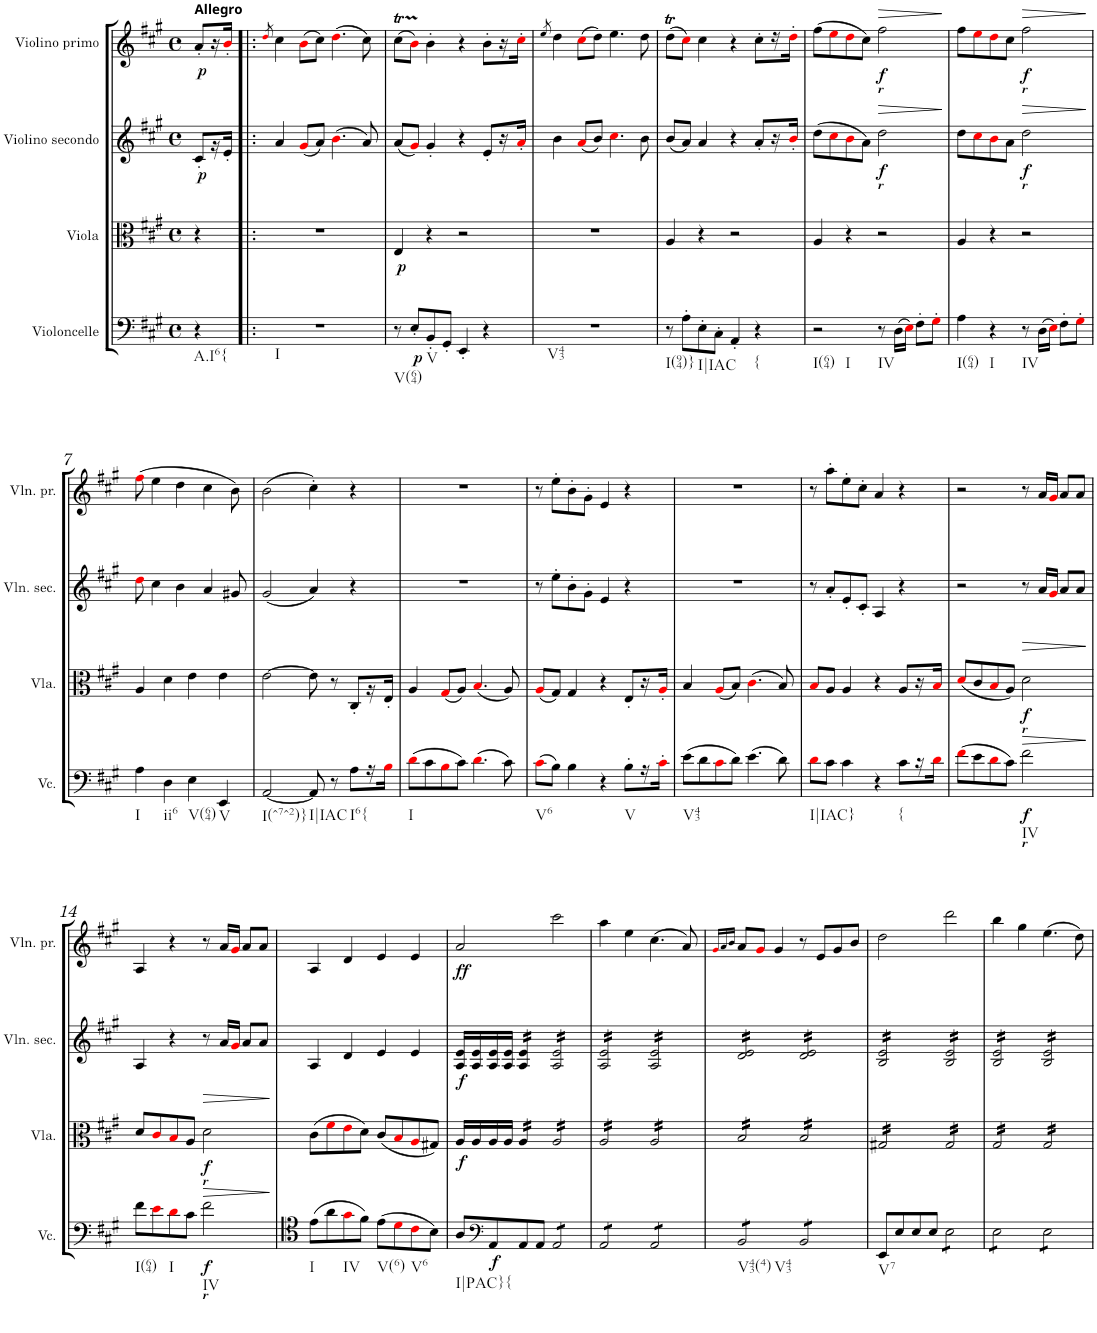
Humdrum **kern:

**kern	**dynam	**kern	**dynam	**kern	**dynam	**kern	**dynam
*part4	*part4	*part3	*part3	*part2	*part2	*part1	*part1
*staff4	*staff4	*staff3	*staff3	*staff2	*staff2	*staff1	*staff1
*I"Violoncelle	*	*I"Viola	*	*I"Violino secondo	*	*I"Violino primo	*
*I'Vc.	*	*I'Vla.	*	*I'Vln. sec.	*	*I'Vln. pr.	*
*clefF4	*	*clefC3	*	*clefG2	*	*clefG2	*
*k[f#c#g#]	*	*k[f#c#g#]	*	*k[f#c#g#]	*	*k[f#c#g#]	*
*A:	*	*A:	*	*A:	*	*A:	*
*M4/4	*	*M4/4	*	*M4/4	*	*M4/4	*
*met(c)	*	*met(c)	*	*met(c)	*	*met(c)	*
=	=	=	=	=	=	=	=
!	!	!	!	!	!	!LO:TX:a:B:t=Allegro	!
!LO:TX:b:t=A.I6{	!	!	!	!	!	!	!
!	!	!	!	!	!LO:DY:b	!	!LO:DY:b
4r	.	4r	.	8c#'/L	p	8a'/L	p
.	.	.	.	16r	.	16r	.
.	.	.	.	16e'/JJ	.	16b'i/JJ	.
=1!|:	=1!|:	=1!|:	=1!|:	=1!|:	=1!|:	=1!|:	=1!|:
.	.	.	.	.	.	8qddi/	.
!LO:TX:b:t=I	!	!	!	!	!	!	!
1r	.	1r	.	4a/	.	4cc#\	.
.	.	.	.	(<8g#i/L	.	(>8bi\L	.
.	.	.	.	8a/J)	.	8cc#\J)	.
.	.	.	.	(>4.bi\	.	(>4.ddi\	.
.	.	.	.	8a/)	.	8cc#\)	.
=2	=2	=2	=2	=2	=2	=2	=2
!LO:TX:b:t=V(64)	!	!	!	!	!	!	!
!	!	!	!LO:DY:b	!	!	!	!
8r	.	4E/	p	(<8a/L	.	(>8cc#t\L	.
!	!LO:DY:b	!	!	!	!	!	!
8E'/L	p	.	.	8g#i/J)	.	8bTTTi\J)	.
!LO:TX:b:t=V	!	!	!	!	!	!	!
8BB'/	.	4r	.	4g#'/	.	4b'\	.
8GG#'/J	.	.	.	.	.	.	.
4EE'/	.	2r	.	4r	.	4r	.
4r	.	.	.	8e'/L	.	8b'\L	.
.	.	.	.	16r	.	16r	.
.	.	.	.	16a'i/JJ	.	16cc#'i\JJ	.
=3	=3	=3	=3	=3	=3	=3	=3
.	.	.	.	.	.	8qee/	.
!LO:TX:b:t=V43	!	!	!	!	!	!	!
1r	.	1r	.	4b\	.	4dd\	.
.	.	.	.	(<8ai/L	.	(>8cc#i\L	.
.	.	.	.	8b/J)	.	8dd\J)	.
.	.	.	.	4.cc#i\	.	4.ee\	.
.	.	.	.	8b\	.	8dd\	.
=4	=4	=4	=4	=4	=4	=4	=4
!LO:TX:b:t=I(94)}	!	!	!	!	!	!	!
8r	.	4A/	.	(<8b/L	.	(>8ddT\L	.
8A'\L	.	.	.	8a/J)	.	8cc#i\J)	.
!LO:TX:b:t=I|IAC	!	!	!	!	!	!	!
8E'\	.	4r	.	4a/	.	4cc#\	.
8C#'\J	.	.	.	.	.	.	.
4AA'/	.	2r	.	4r	.	4r	.
!LO:TX:b:t={	!	!	!	!	!	!	!
4r	.	.	.	8a'/L	.	8cc#'\L	.
.	.	.	.	16r	.	16r	.
.	.	.	.	16b'i/JJ	.	16dd'i\JJ	.
=5	=5	=5	=5	=5	=5	=5	=5
!LO:TX:b:t=I(64)	!	!	!	!	!	!	!
!LO:TX:b:t=I	!	!	!	!	!	!	!
2r	.	4A/	.	(>8dd\L	.	(>8ff#\L	.
.	.	.	.	8cc#i\	.	8eei\	.
.	.	4r	.	8bi\	.	8ddi\	.
.	.	.	.	8a\J)	.	8cc#\J)	.
!	!	!	!	!	!	!LO:TX:b:Bi:t=r	!
!	!	!	!	!LO:TX:b:Bi:t=r	!	!	!
!LO:TX:b:t=IV	!	!	!	!	!	!	!
!	!	!	!	!	!LO:HP:b	!	!LO:HP:b
!	!	!	!	!	!LO:DY:n=1:b	!	!LO:DY:n=1:b
8r	.	2r	.	2dd\	> f	2ff#\	> f
(>16D\LL	.	.	.	.	.	.	.
16Ei\JJ)	.	.	.	.	.	.	.
8F#'\L	.	.	.	.	.	.	.
8G#'i\J	.	.	.	.	.	.	.
.	.	.	.	.	]	.	]
=6	=6	=6	=6	=6	=6	=6	=6
!LO:TX:b:t=I(64)	!	!	!	!	!	!	!
4A\	.	4A/	.	8dd\L	.	8ff#\L	.
.	.	.	.	8cc#i\	.	8eei\	.
!LO:TX:b:t=I	!	!	!	!	!	!	!
4r	.	4r	.	8bi\	.	8ddi\	.
.	.	.	.	8a\J	.	8cc#\J	.
!	!	!	!	!	!	!LO:TX:b:Bi:t=r	!
!	!	!	!	!LO:TX:b:Bi:t=r	!	!	!
!LO:TX:b:t=IV	!	!	!	!	!	!	!
!	!	!	!	!	!LO:HP:b	!	!LO:HP:b
!	!	!	!	!	!LO:DY:n=1:b	!	!LO:DY:n=1:b
8r	.	2r	.	2dd\	> f	2ff#\	> f
(>16D\LL	.	.	.	.	.	.	.
16Ei\JJ)	.	.	.	.	.	.	.
8F#'\L	.	.	.	.	.	.	.
8G#'i\J	.	.	.	.	.	.	.
.	.	.	.	.	]	.	]
!!LO:LB:g=z
=7	=7	=7	=7	=7	=7	=7	=7
!LO:TX:b:t=I	!	!	!	!	!	!	!
4A\	.	4A/	.	8ddi\	.	(>8ff#i\	.
.	.	.	.	4cc#\	.	4ee\	.
!LO:TX:b:t=ii6	!	!	!	!	!	!	!
4D\	.	4d\	.	.	.	.	.
.	.	.	.	4b\	.	4dd\	.
!LO:TX:b:t=V(64)	!	!	!	!	!	!	!
4E\	.	4e\	.	.	.	.	.
.	.	.	.	4a/	.	4cc#\	.
!LO:TX:b:t=V	!	!	!	!	!	!	!
4EE/	.	4e\	.	.	.	.	.
.	.	.	.	8g#X/	.	8b\)	.
=8	=8	=8	=8	=8	=8	=8	=8
!LO:TX:b:t=I(^7^2)}	!	!	!	!	!	!	!
[2AA/	.	[2e\	.	(<2g#/	.	(>2b\	.
!LO:TX:b:t=I|IAC	!	!	!	!	!	!	!
8AA/]	.	8e\]	.	4a/)	.	4cc#'\)	.
8r	.	8r	.	.	.	.	.
!LO:TX:b:t=I6{	!	!	!	!	!	!	!
8A\L	.	8C#'/L	.	4r	.	4r	.
16r	.	16r	.	.	.	.	.
16Bi\JJ	.	16E'/JJ	.	.	.	.	.
=9	=9	=9	=9	=9	=9	=9	=9
!LO:TX:b:t=I	!	!	!	!	!	!	!
(>8di\L	.	4A/	.	1r	.	1r	.
8c#\	.	.	.	.	.	.	.
8Bi\	.	(<8G#i/L	.	.	.	.	.
8c#\J)	.	8A/J)	.	.	.	.	.
(>4.di\	.	(<4.Bi/	.	.	.	.	.
8c#\)	.	8A/)	.	.	.	.	.
=10	=10	=10	=10	=10	=10	=10	=10
!LO:TX:b:t=V6	!	!	!	!	!	!	!
(>8c#i\L	.	(<8Ai/L	.	8r	.	8r	.
8B\J)	.	8G#/J)	.	8ee'\L	.	8ee'\L	.
4B\	.	4G#/	.	8b'\	.	8b'\	.
.	.	.	.	8g#'\J	.	8g#'\J	.
4r	.	4r	.	4e/	.	4e/	.
!LO:TX:b:t=V	!	!	!	!	!	!	!
8B'\L	.	8E'/L	.	4r	.	4r	.
16r	.	16r	.	.	.	.	.
16c#'i\JJ	.	16A'i/JJ	.	.	.	.	.
=11	=11	=11	=11	=11	=11	=11	=11
!LO:TX:b:t=V43	!	!	!	!	!	!	!
(>8e\L	.	4B/	.	1r	.	1r	.
8d\	.	.	.	.	.	.	.
8c#i\	.	(<8Ai/L	.	.	.	.	.
8d\J)	.	8B/J)	.	.	.	.	.
(>4.e\	.	(>4.c#i\	.	.	.	.	.
8d\)	.	8B/)	.	.	.	.	.
=12	=12	=12	=12	=12	=12	=12	=12
!LO:TX:b:t=I|IAC}	!	!	!	!	!	!	!
8di\L	.	8Bi/L	.	8r	.	8r	.
8c#\J	.	8A/J	.	8a'/L	.	8aa'\L	.
4c#\	.	4A/	.	8e'/	.	8ee'\	.
.	.	.	.	8c#'/J	.	8cc#'\J	.
4r	.	4r	.	4A/	.	4a/	.
!LO:TX:b:t={	!	!	!	!	!	!	!
8c#\L	.	8A/L	.	4r	.	4r	.
16r	.	16r	.	.	.	.	.
16di\JJ	.	16Bi/JJ	.	.	.	.	.
=13	=13	=13	=13	=13	=13	=13	=13
(>8f#i\L	.	(<8di/L	.	2r	.	2r	.
8e\	.	8c#/	.	.	.	.	.
8di\	.	8Bi/	.	.	.	.	.
8c#\J)	.	8A/J)	.	.	.	.	.
!	!	!LO:TX:b:Bi:t=r	!	!	!	!	!
!LO:TX:b:Bi:t=r	!	!	!	!	!	!	!
!LO:TX:b:t=IV	!	!	!	!	!	!	!
!	!LO:HP:b	!	!LO:HP:b	!	!	!	!
!	!LO:DY:n=1:b	!	!LO:DY:n=1:b	!	!	!	!
2f#\	> f	2d\	> f	8r	.	8r	.
.	.	.	.	16a/LL	.	16a/LL	.
.	.	.	.	16g#i/JJ	.	16g#i/JJ	.
.	.	.	.	8a/L	.	8a/L	.
.	.	.	.	8a/J	.	8a/J	.
.	]	.	]	.	.	.	.
!!LO:LB:g=z
=14	=14	=14	=14	=14	=14	=14	=14
!LO:TX:b:t=I(64)	!	!	!	!	!	!	!
8f#\L	.	8d/L	.	4A/	.	4A/	.
8ei\	.	8c#i/	.	.	.	.	.
!LO:TX:b:t=I	!	!	!	!	!	!	!
8di\	.	8Bi/	.	4r	.	4r	.
8c#\J	.	8A/J	.	.	.	.	.
!	!	!LO:TX:b:Bi:t=r	!	!	!	!	!
!LO:TX:b:Bi:t=r	!	!	!	!	!	!	!
!LO:TX:b:t=IV	!	!	!	!	!	!	!
!	!LO:HP:b	!	!LO:HP:b	!	!	!	!
!	!LO:DY:n=1:b	!	!LO:DY:n=1:b	!	!	!	!
2f#\	> f	2d\	> f	8r	.	8r	.
.	.	.	.	16a/LL	.	16a/LL	.
.	.	.	.	16g#i/JJ	.	16g#i/JJ	.
.	.	.	.	8a/L	.	8a/L	.
.	.	.	.	8a/J	.	8a/J	.
.	]	.	]	.	.	.	.
=15	=15	=15	=15	=15	=15	=15	=15
!LO:TX:b:t=I	!	!	!	!	!	!	!
(>8e\L	.	(>8c#\L	.	4A/	.	4A/	.
8a\	.	8f#i\	.	.	.	.	.
!LO:TX:b:t=IV	!	!	!	!	!	!	!
8g#i\	.	8ei\	.	4d/	.	4d/	.
8f#\J)	.	8d\J)	.	.	.	.	.
!LO:TX:b:t=V(6)	!	!	!	!	!	!	!
(>8e\L	.	(<8c#/L	.	4e/	.	4e/	.
8di\	.	8Bi/	.	.	.	.	.
!LO:TX:b:t=V6	!	!	!	!	!	!	!
8c#i\	.	8Ai/	.	4e/	.	4e/	.
8B\J)	.	8G#X/J)	.	.	.	.	.
=16	=16	=16	=16	=16	=16	=16	=16
!LO:TX:b:t=I|PAC}{	!	!	!	!	!	!	!
!	!	!	!LO:DY:b	!	!LO:DY:b	!	!LO:DY:b
8A/L	.	16A/LL	f	16A/ 16e/LL	f	2a/	ff
.	.	16A/	.	16A/ 16e/	.	.	.
*clefF4	*	*	*	*	*	*	*
!	!LO:DY:b	!	!	!	!	!	!
8AA/	f	16A/	.	16A/ 16e/	.	.	.
.	.	16A/JJ	.	16A/ 16e/JJ	.	.	.
*	*	*tremolo	*	*	*	*	*
*	*	*	*	*tremolo	*	*	*
8AA/	.	16A/LL	.	16A/ 16e/LL	.	.	.
.	.	16A/	.	16A/ 16e/	.	.	.
8AA/J	.	16A/	.	16A/ 16e/	.	.	.
.	.	16A/JJ	.	16A/ 16e/JJ	.	.	.
*tremolo	*	*	*	*	*	*	*
8AA/L	.	16A/LL	.	16A/ 16e/LL	.	2ccc#\	.
.	.	16A/	.	16A/ 16e/	.	.	.
8AA/	.	16A/	.	16A/ 16e/	.	.	.
.	.	16A/	.	16A/ 16e/	.	.	.
8AA/	.	16A/	.	16A/ 16e/	.	.	.
.	.	16A/	.	16A/ 16e/	.	.	.
8AA/J	.	16A/	.	16A/ 16e/	.	.	.
.	.	16A/JJ	.	16A/ 16e/JJ	.	.	.
=17	=17	=17	=17	=17	=17	=17	=17
8AA/L	.	16A/LL	.	16A/ 16e/LL	.	4aa\	.
.	.	16A/	.	16A/ 16e/	.	.	.
8AA/	.	16A/	.	16A/ 16e/	.	.	.
.	.	16A/	.	16A/ 16e/	.	.	.
8AA/	.	16A/	.	16A/ 16e/	.	4ee\	.
.	.	16A/	.	16A/ 16e/	.	.	.
8AA/J	.	16A/	.	16A/ 16e/	.	.	.
.	.	16A/JJ	.	16A/ 16e/JJ	.	.	.
8AA/L	.	16A/LL	.	16A/ 16e/LL	.	(>4.cc#\	.
.	.	16A/	.	16A/ 16e/	.	.	.
8AA/	.	16A/	.	16A/ 16e/	.	.	.
.	.	16A/	.	16A/ 16e/	.	.	.
8AA/	.	16A/	.	16A/ 16e/	.	.	.
.	.	16A/	.	16A/ 16e/	.	.	.
8AA/J	.	16A/	.	16A/ 16e/	.	8a/)	.
.	.	16A/JJ	.	16A/ 16e/JJ	.	.	.
=18	=18	=18	=18	=18	=18	=18	=18
.	.	.	.	.	.	16qg#i/LL	.
.	.	.	.	.	.	16qa/	.
.	.	.	.	.	.	16qb/JJ	.
!LO:TX:b:t=V43(4)	!	!	!	!	!	!	!
!LO:TX:b:t=V43	!	!	!	!	!	!	!
8BB/L	.	16B/LL	.	16d/ 16e/LL	.	8a/L	.
.	.	16B/	.	16d/ 16e/	.	.	.
8BB/	.	16B/	.	16d/ 16e/	.	8g#i/J	.
.	.	16B/	.	16d/ 16e/	.	.	.
8BB/	.	16B/	.	16d/ 16e/	.	4g#/	.
.	.	16B/	.	16d/ 16e/	.	.	.
8BB/J	.	16B/	.	16d/ 16e/	.	.	.
.	.	16B/JJ	.	16d/ 16e/JJ	.	.	.
8BB/L	.	16B/LL	.	16d/ 16e/LL	.	8r	.
.	.	16B/	.	16d/ 16e/	.	.	.
8BB/	.	16B/	.	16d/ 16e/	.	8e/L	.
.	.	16B/	.	16d/ 16e/	.	.	.
8BB/	.	16B/	.	16d/ 16e/	.	8g#/	.
.	.	16B/	.	16d/ 16e/	.	.	.
8BB/J	.	16B/	.	16d/ 16e/	.	8b/J	.
*Xtremolo	*	*	*	*	*	*	*
.	.	16B/JJ	.	16d/ 16e/JJ	.	.	.
=19	=19	=19	=19	=19	=19	=19	=19
!LO:TX:b:t=V7	!	!	!	!	!	!	!
8EE/L	.	16G#X/LL	.	16B/ 16e/LL	.	2dd\	.
.	.	16G#X/	.	16B/ 16e/	.	.	.
8E/	.	16G#X/	.	16B/ 16e/	.	.	.
.	.	16G#X/	.	16B/ 16e/	.	.	.
8E/	.	16G#X/	.	16B/ 16e/	.	.	.
.	.	16G#X/	.	16B/ 16e/	.	.	.
8E/J	.	16G#X/	.	16B/ 16e/	.	.	.
.	.	16G#X/JJ	.	16B/ 16e/JJ	.	.	.
*tremolo	*	*	*	*	*	*	*
8E\L	.	16G#/LL	.	16B/ 16e/LL	.	2ddd\	.
.	.	16G#/	.	16B/ 16e/	.	.	.
8E\	.	16G#/	.	16B/ 16e/	.	.	.
.	.	16G#/	.	16B/ 16e/	.	.	.
8E\	.	16G#/	.	16B/ 16e/	.	.	.
.	.	16G#/	.	16B/ 16e/	.	.	.
8E\J	.	16G#/	.	16B/ 16e/	.	.	.
.	.	16G#/JJ	.	16B/ 16e/JJ	.	.	.
=20	=20	=20	=20	=20	=20	=20	=20
8E\L	.	16G#/LL	.	16B/ 16e/LL	.	4bb\	.
.	.	16G#/	.	16B/ 16e/	.	.	.
8E\	.	16G#/	.	16B/ 16e/	.	.	.
.	.	16G#/	.	16B/ 16e/	.	.	.
8E\	.	16G#/	.	16B/ 16e/	.	4gg#\	.
.	.	16G#/	.	16B/ 16e/	.	.	.
8E\J	.	16G#/	.	16B/ 16e/	.	.	.
.	.	16G#/JJ	.	16B/ 16e/JJ	.	.	.
8E\L	.	16G#/LL	.	16B/ 16e/LL	.	(>4.ee\	.
.	.	16G#/	.	16B/ 16e/	.	.	.
8E\	.	16G#/	.	16B/ 16e/	.	.	.
.	.	16G#/	.	16B/ 16e/	.	.	.
8E\	.	16G#/	.	16B/ 16e/	.	.	.
.	.	16G#/	.	16B/ 16e/	.	.	.
8E\J	.	16G#/	.	16B/ 16e/	.	8dd\)	.
*Xtremolo	*	*	*	*	*	*	*
.	.	16G#/JJ	.	16B/ 16e/JJ	.	.	.
*	*	*	*	*Xtremolo	*	*	*
*	*	*Xtremolo	*	*	*	*	*
=	=	=	=	=	=	=	=
*-	*-	*-	*-	*-	*-	*-	*-
